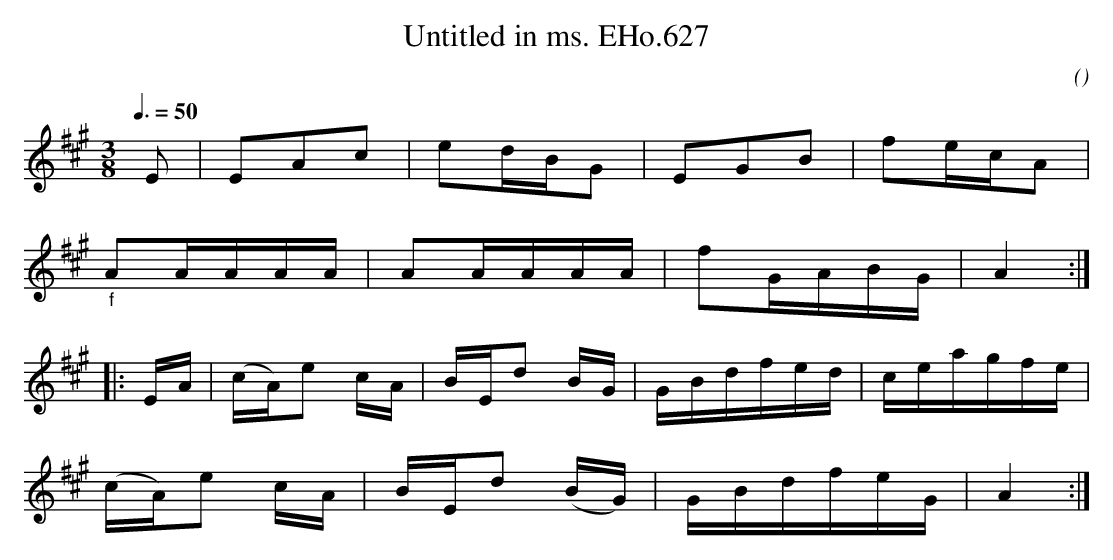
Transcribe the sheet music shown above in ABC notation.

X:1
T:Untitled in ms. EHo.627
M:3/8
L:1/16
Q:3/8=50
C:
O:
K:A
yE2 | E2A2c2 | e2dBG2 | E2G2B2 | f2ecA2 |
"_f"A2AAAA | A2AAAA | f2GABG | A4 :|
|:EA | (cA)e2 cA | BEd2 BG | GBdfed | ceagfe |
(cA)e2 cA | BEd2 (BG) | GBdfeG | A4 :|
